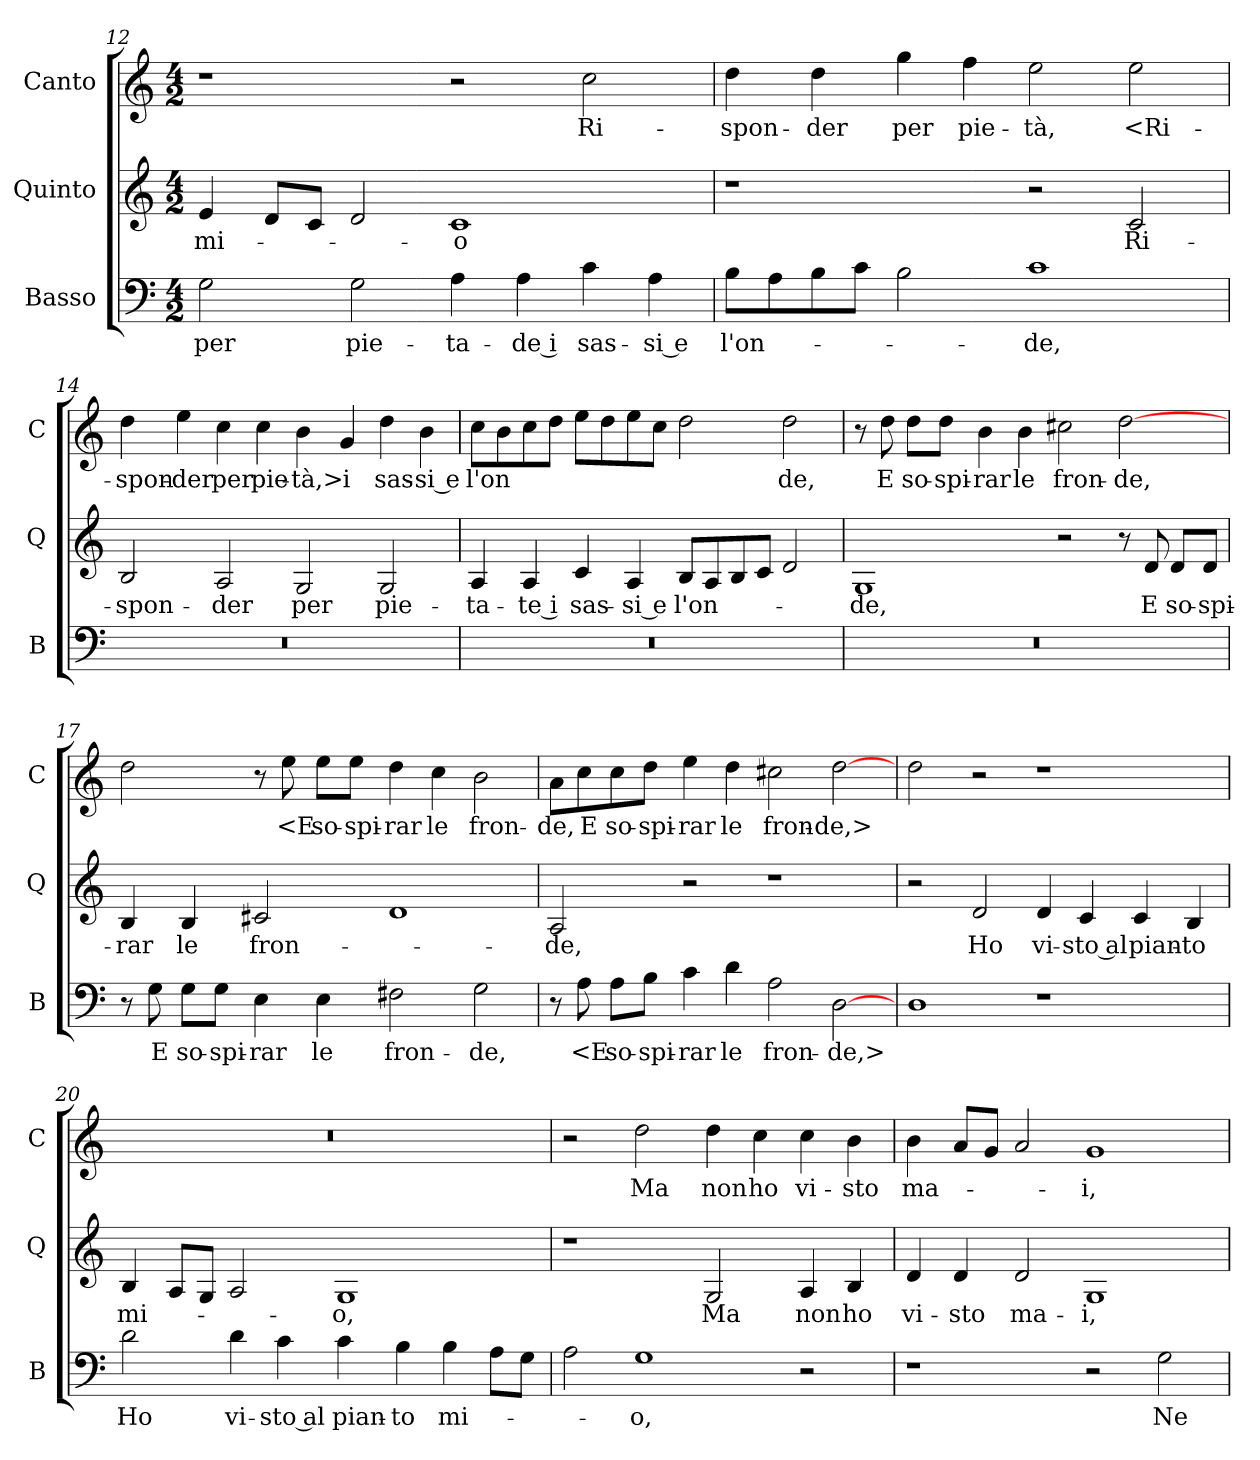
**kern	**text	**kern	**text	**kern	**text
*part3	*part3	*part2	*part2	*part1	*part1
*staff3	*staff3	*staff2	*staff2	*staff1	*staff1
*I"Basso	*	*I"Quinto	*	*I"Canto	*
*I'B	*	*I'Q	*	*I'C	*
*clefF4	*	*clefG2	*	*clefG2	*
*k[]	*	*k[]	*	*k[]	*
*M4/2	*	*M4/2	*	*M4/2	*
=12	=12	=12	=12	=12	=12
2G	per	4e	mi-	1r	.
.	.	8dL	.	.	.
.	.	8cJ	.	.	.
2G	pie-	2d	.	.	.
4A	-ta-	1c	-o	2r	.
4A	-de i	.	.	.	.
4c	sas-	.	.	2cc	Ri-
4A	-si e	.	.	.	.
=13	=13	=13	=13	=13	=13
8BL	l'on-	1r	.	4dd	-spon-
8A	.	.	.	.	.
8B	.	.	.	4dd	-der
8cJ	.	.	.	.	.
2B	.	.	.	4gg	per
.	.	.	.	4ff	pie-
1c	-de,	2r	.	2ee	-tà,
.	.	2c	Ri-	2ee	<Ri-
=14	=14	=14	=14	=14	=14
0r	.	2B	-spon-	4dd	-spon-
.	.	.	.	4ee	-der
.	.	2A	-der	4cc	per
.	.	.	.	4cc	pie-
.	.	2G	per	4b	-tà,>
.	.	.	.	4g	i
.	.	2G	pie-	4dd	sas-
.	.	.	.	4b	-si e
=15	=15	=15	=15	=15	=15
0r	.	4A	-ta-	8ccL	l'on
.	.	.	.	8b	.
.	.	4A	-te i	8cc	.
.	.	.	.	8ddJ	.
.	.	4c	sas-	8eeL	.
.	.	.	.	8dd	.
.	.	4A	-si e	8ee	.
.	.	.	.	8ccJ	.
.	.	8BL	l'on-	2dd	.
.	.	8A	.	.	.
.	.	8B	.	.	.
.	.	8cJ	.	.	.
.	.	2d	.	2dd	de,
=16	=16	=16	=16	=16	=16
0r	.	1G	-de,	8r	.
.	.	.	.	8dd	E
.	.	.	.	8ddL	so-
.	.	.	.	8ddJ	-spi-
.	.	.	.	4b	-rar
.	.	.	.	4b	le
.	.	2r	.	2cc#X	fron-
.	.	8r	.	[2dd	-de,
.	.	8d	E	.	.
.	.	8dL	so-	.	.
.	.	8dJ	-spi-	.	.
=17	=17	=17	=17	=17	=17
8r	.	4B	-rar	2dd	.
8G	E	.	.	.	.
8GL	so-	4B	le	.	.
8GJ	-spi-	.	.	.	.
4E	-rar	2c#X	fron-	8r	.
.	.	.	.	8ee	<E
4E	le	.	.	8eeL	so-
.	.	.	.	8eeJ	-spi-
2F#X	fron-	1d	.	4dd	-rar
.	.	.	.	4cc	le
2G	-de,	.	.	2b	fron-
=18	=18	=18	=18	=18	=18
8r	.	2A	-de,	8aL	-de,
8A	<E	.	.	8cc	E
8AL	so-	.	.	8cc	so-
8BJ	-spi-	.	.	8ddJ	-spi-
4c	-rar	2r	.	4ee	-rar
4d	le	.	.	4dd	le
2A	fron-	1r	.	2cc#X	fron-
[2D	-de,>	.	.	[2dd	-de,>
=19	=19	=19	=19	=19	=19
1D	.	2r	.	2dd	.
.	.	2d	Ho	2r	.
1r	.	4d	vi-	1r	.
.	.	4c	-sto al	.	.
.	.	4c	pian-	.	.
.	.	4B	-to	.	.
=20	=20	=20	=20	=20	=20
2d	Ho	4B	mi-	0r	.
.	.	8AL	.	.	.
.	.	8GJ	.	.	.
4d	vi-	2A	.	.	.
4c	-sto al	.	.	.	.
4c	pian-	1G	-o,	.	.
4B	-to	.	.	.	.
4B	mi-	.	.	.	.
8AL	.	.	.	.	.
8GJ	.	.	.	.	.
=21	=21	=21	=21	=21	=21
2A	.	1r	.	2r	.
1G	-o,	.	.	2dd	Ma
.	.	2G	Ma	4dd	non
.	.	.	.	4cc	ho
2r	.	4A	non	4cc	vi-
.	.	4B	ho	4b	-sto
=22	=22	=22	=22	=22	=22
1r	.	4d	vi-	4b	ma-
.	.	4d	-sto	8aL	.
.	.	.	.	8gJ	.
.	.	2d	ma-	2a	.
2r	.	1G	-i,	1g	-i,
2G	Ne	.	.	.	.
=	=	=	=	=	=
*-	*-	*-	*-	*-	*-
